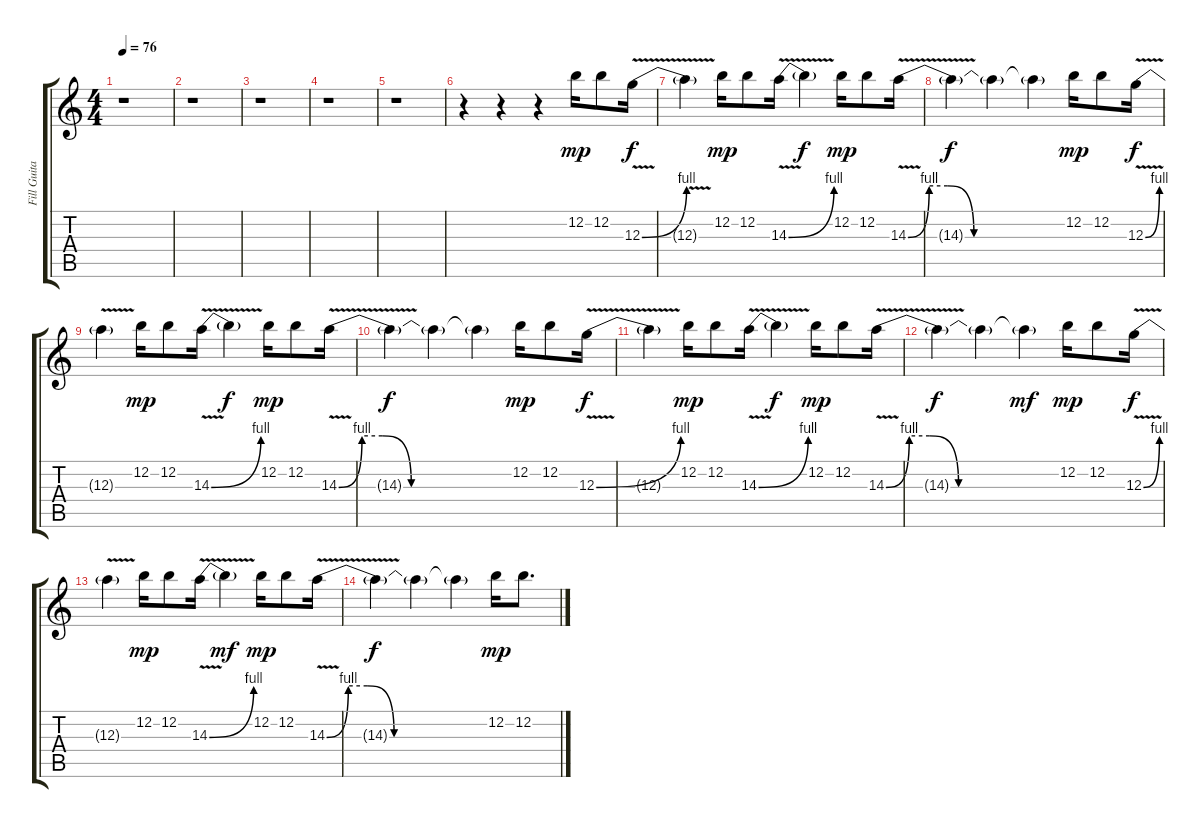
\track ("Fill Guitar #4" "Fill Guita") {instrument acousticguitarsteel}
\staff {score tabs}
\tuning (E4 B3 G3 D3 A2 D2) {hide}
\ts (4 4)
\tempo 76
\clef g2
\ks c
r.1{dy f} |
r.1 |
r.1 |
r.1 |
r.1 |
r.4 r.4 r.4 12.2.16{dy mp instrument overdrivenguitar} 12.2.8 12.3{be (bend 0 0 60 4) v}.16{dy f} |
12.3{v t}.4{volume 12} 12.2.16{dy mp} 12.2.8 14.3{be (bend 0 0 60 4) v}.16 14.3{t}.4{dy f} 12.2.16{dy mp} 12.2.8 14.3{be (custom 0 0 8 4 15 4 25 0 45 0 60 0) v}.16 |
14.3{t}.4{dy f} 14.3{t}.4 14.3{t}.4 12.2.16{dy mp} 12.2.8 12.3{be (bend 0 0 60 4) v}.16{dy f} |
12.3{t}.4{volume 8} 12.2.16{dy mp} 12.2.8 14.3{be (bend 0 0 60 4) v}.16 14.3{t}.4{dy f} 12.2.16{dy mp} 12.2.8 14.3{be (custom 0 0 8 4 15 4 25 0 45 0 60 0) v}.16 |
14.3{t}.4{dy f} 14.3{t}.4 14.3{t}.4 12.2.16{dy mp} 12.2.8 12.3{be (bend 0 0 60 4) v}.16{dy f} |
12.3{t}.4{volume 4} 12.2.16{dy mp} 12.2.8 14.3{be (bend 0 0 60 4) v}.16 14.3{t}.4{dy f} 12.2.16{dy mp} 12.2.8 14.3{be (custom 0 0 8 4 15 4 25 0 45 0 60 0) v}.16 |
14.3{t}.4{dy f} 14.3{t}.4 14.3{t}.4{dy mf} 12.2.16{dy mp} 12.2.8 12.3{be (bend 0 0 60 4) v}.16{dy f} |
12.3{t}.4{volume 0} 12.2.16{dy mp} 12.2.8 14.3{be (bend 0 0 60 4) v}.16 14.3{t}.4{dy mf} 12.2.16{dy mp} 12.2.8 14.3{be (custom 0 0 8 4 15 4 25 0 45 0 60 0) v}.16 |
14.3{t}.4{dy f} 14.3{t}.4 14.3{t}.4 12.2.16{dy mp} 12.2.8{d}
